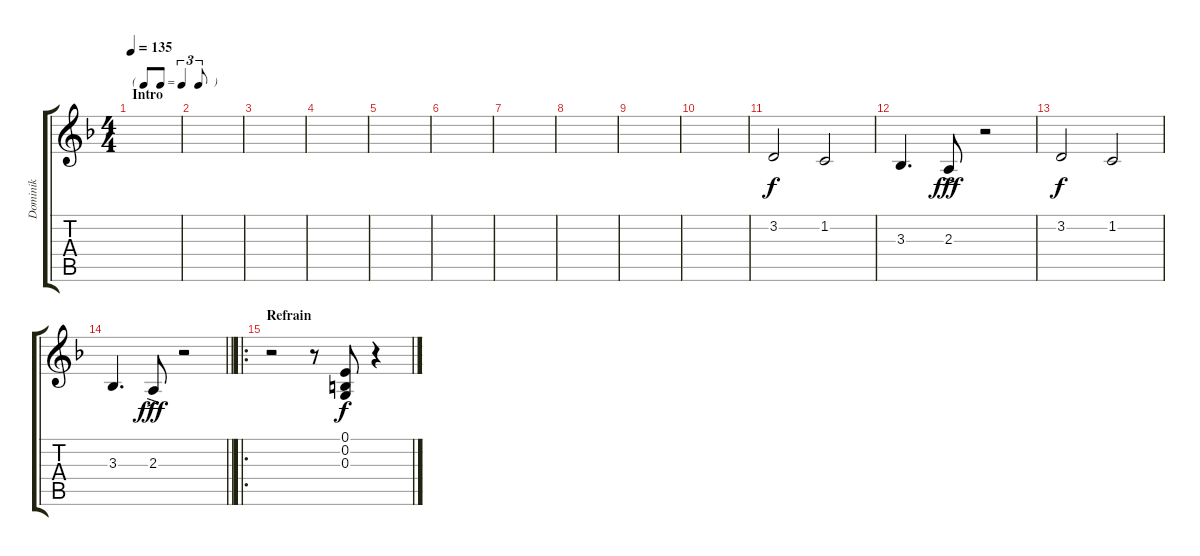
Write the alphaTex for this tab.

\track ("Dominik" "Dominik") {instrument trumpet}
\staff {score tabs}
\tuning (E4 B3 G3 D3 A2 E2) {hide}
\ts (4 4)
\tf triplet8th
\section ("" "Intro")
\tempo 135
\clef g2
\ks f
|
|
|
|
|
|
|
|
|
|
3.2.2 1.2.2 |
3.3.4{d} 2.3{ac}.8{dy fff} r.2 |
3.2.2{dy f} 1.2.2 |
\barLineRight lightlight
3.3.4{d} 2.3{ac}.8{dy fff} r.2 |
\ro
\section ("" "Refrain")
r.2 r.8 (0.1 0.2 0.3).8{dy f} r.4
